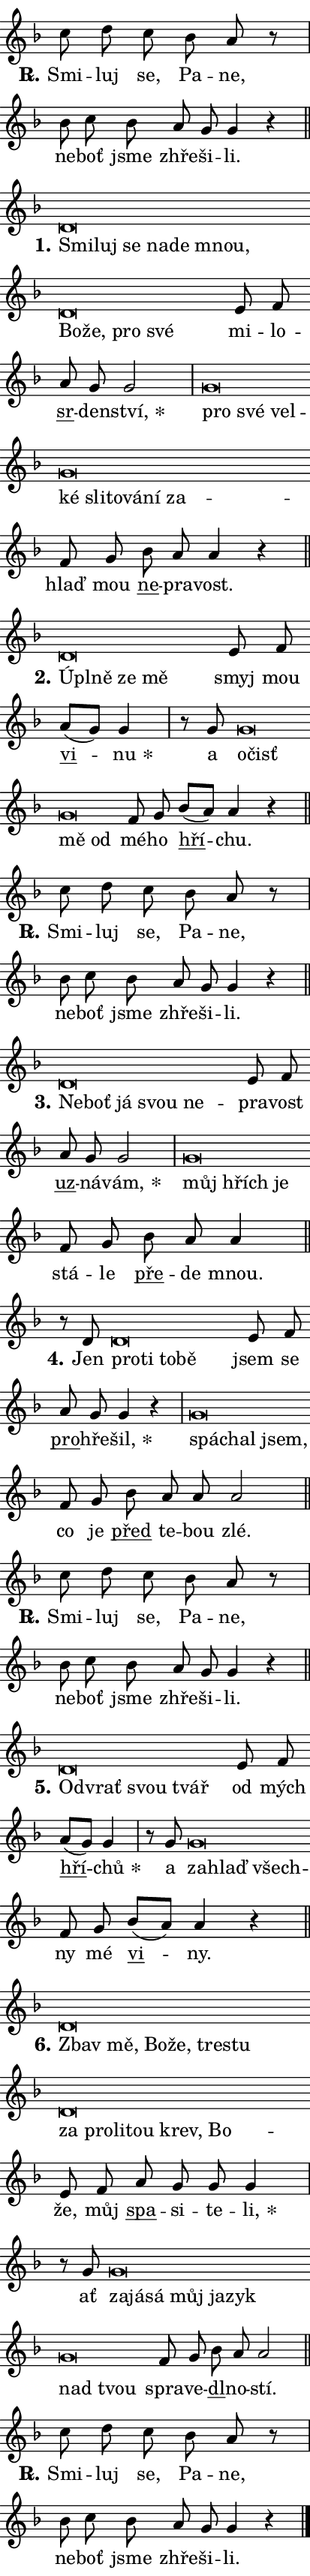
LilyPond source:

\version "2.22.1"
\header { tagline = "" }
\paper {
  indent = 0\cm
  top-margin = 0\cm
  right-margin = 0\cm
  bottom-margin = 0\cm
  left-margin = 0\cm
  paper-width = 7\cm
  page-breaking = #ly:one-page-breaking
  system-system-spacing.basic-distance = #11
  score-system-spacing.basic-distance = #11
  ragged-last = ##f
}


%% Author: Thomas Morley
%% https://lists.gnu.org/archive/html/lilypond-user/2020-05/msg00002.html
#(define (line-position grob)
"Returns position of @var[grob} in current system:
   @code{'start}, if at first time-step
   @code{'end}, if at last time-step
   @code{'middle} otherwise
"
  (let* ((col (ly:item-get-column grob))
         (ln (ly:grob-object col 'left-neighbor))
         (rn (ly:grob-object col 'right-neighbor))
         (col-to-check-left (if (ly:grob? ln) ln col))
         (col-to-check-right (if (ly:grob? rn) rn col))
         (break-dir-left
           (and
             (ly:grob-property col-to-check-left 'non-musical #f)
             (ly:item-break-dir col-to-check-left)))
         (break-dir-right
           (and
             (ly:grob-property col-to-check-right 'non-musical #f)
             (ly:item-break-dir col-to-check-right))))
        (cond ((eqv? 1 break-dir-left) 'start)
              ((eqv? -1 break-dir-right) 'end)
              (else 'middle))))

#(define (tranparent-at-line-position vctor)
  (lambda (grob)
  "Relying on @code{line-position} select the relevant enry from @var{vctor}.
Used to determine transparency,"
    (case (line-position grob)
      ((end) (not (vector-ref vctor 0)))
      ((middle) (not (vector-ref vctor 1)))
      ((start) (not (vector-ref vctor 2))))))

noteHeadBreakVisibility =
#(define-music-function (break-visibility)(vector?)
"Makes @code{NoteHead}s transparent relying on @var{break-visibility}"
#{
  \override NoteHead.transparent =
    #(tranparent-at-line-position break-visibility)
#})

#(define delete-ledgers-for-transparent-note-heads
  (lambda (grob)
    "Reads whether a @code{NoteHead} is transparent.
If so this @code{NoteHead} is removed from @code{'note-heads} from
@var{grob}, which is supposed to be @code{LedgerLineSpanner}.
As a result ledgers are not printed for this @code{NoteHead}"
    (let* ((nhds-array (ly:grob-object grob 'note-heads))
           (nhds-list
             (if (ly:grob-array? nhds-array)
                 (ly:grob-array->list nhds-array)
                 '()))
           ;; Relies on the transparent-property being done before
           ;; Staff.LedgerLineSpanner.after-line-breaking is executed.
           ;; This is fragile ...
           (to-keep
             (remove
               (lambda (nhd)
                 (ly:grob-property nhd 'transparent #f))
               nhds-list)))
      ;; TODO find a better method to iterate over grob-arrays, similiar
      ;; to filter/remove etc for lists
      ;; For now rebuilt from scratch
      (set! (ly:grob-object grob 'note-heads)  '())
      (for-each
        (lambda (nhd)
          (ly:pointer-group-interface::add-grob grob 'note-heads nhd))
        to-keep))))

hideNotes = {
  \noteHeadBreakVisibility #begin-of-line-visible
}
unHideNotes = {
  \noteHeadBreakVisibility #all-visible
}

% work-around for resetting accidentals
% https://lilypond.org/doc/v2.23/Documentation/notation/displaying-rhythms#unmetered-music
cadenzaMeasure = {
  \cadenzaOff
  \partial 1024 s1024
  \cadenzaOn
}

#(define-markup-command (accent layout props text) (markup?)
  "Underline accented syllable"
  (interpret-markup layout props
    #{\markup \override #'(offset . 4.3) \underline { #text }#}))

responsum = \markup \concat {
  "R" \hspace #-1.05 \path #0.1 #'((moveto 0 0.07) (lineto 0.9 0.8)) \hspace #0.05 "."
}

\layout {
    \context {
        \Staff
        \remove "Time_signature_engraver"
        \override LedgerLineSpanner.after-line-breaking = #delete-ledgers-for-transparent-note-heads
    }
    \context {
        \Voice {
            \override NoteHead.output-attributes = #'((class . "notehead"))
            \override Hairpin.height = #0.55
        }
    }
    \context {
        \Lyrics {
            \override StanzaNumber.output-attributes = #'((class . "stanzanumber"))
            \override LyricSpace.minimum-distance = #0.9
            \override LyricText.font-name = #"TeX Gyre Schola"
            \override LyricText.font-size = 1
            \override StanzaNumber.font-name = #"TeX Gyre Schola Bold"
            \override StanzaNumber.font-size = 1
        }
    }
}

% magnetic-lyrics.ily
%
%   written by
%     Jean Abou Samra <jean@abou-samra.fr>
%     Werner Lemberg <wl@gnu.org>
%
%   adapted by
%     Jiri Hon <jiri.hon@gmail.com>
%
% Version 2022-Apr-15

% https://www.mail-archive.com/lilypond-user@gnu.org/msg149350.html

#(define (Left_hyphen_pointer_engraver context)
   "Collect syllable-hyphen-syllable occurrences in lyrics and store
them in properties.  This engraver only looks to the left.  For
example, if the lyrics input is @code{foo -- bar}, it does the
following.

@itemize @bullet
@item
Set the @code{text} property of the @code{LyricHyphen} grob between
@q{foo} and @q{bar} to @code{foo}.

@item
Set the @code{left-hyphen} property of the @code{LyricText} grob with
text @q{foo} to the @code{LyricHyphen} grob between @q{foo} and
@q{bar}.
@end itemize

Use this auxiliary engraver in combination with the
@code{lyric-@/text::@/apply-@/magnetic-@/offset!} hook."
   (let ((hyphen #f)
         (text #f))
     (make-engraver
      (acknowledgers
       ((lyric-syllable-interface engraver grob source-engraver)
        (set! text grob)))
      (end-acknowledgers
       ((lyric-hyphen-interface engraver grob source-engraver)
        ;(when (not (grob::has-interface grob 'lyric-space-interface))
          (set! hyphen grob)));)
      ((stop-translation-timestep engraver)
       (when (and text hyphen)
         (ly:grob-set-object! text 'left-hyphen hyphen))
       (set! text #f)
       (set! hyphen #f)))))

#(define (lyric-text::apply-magnetic-offset! grob)
   "If the space between two syllables is less than the value in
property @code{LyricText@/.details@/.squash-threshold}, move the right
syllable to the left so that it gets concatenated with the left
syllable.

Use this function as a hook for
@code{LyricText@/.after-@/line-@/breaking} if the
@code{Left_@/hyphen_@/pointer_@/engraver} is active."
   (let ((hyphen (ly:grob-object grob 'left-hyphen #f)))
     (when hyphen
       (let ((left-text (ly:spanner-bound hyphen LEFT)))
         (when (grob::has-interface left-text 'lyric-syllable-interface)
           (let* ((common (ly:grob-common-refpoint grob left-text X))
                  (this-x-ext (ly:grob-extent grob common X))
                  (left-x-ext
                   (begin
                     ;; Trigger magnetism for left-text.
                     (ly:grob-property left-text 'after-line-breaking)
                     (ly:grob-extent left-text common X)))
                  ;; `delta` is the gap width between two syllables.
                  (delta (- (interval-start this-x-ext)
                            (interval-end left-x-ext)))
                  (details (ly:grob-property grob 'details))
                  (threshold (assoc-get 'squash-threshold details 0.2)))
             (when (< delta threshold)
               (let* (;; We have to manipulate the input text so that
                      ;; ligatures crossing syllable boundaries are not
                      ;; disabled.  For languages based on the Latin
                      ;; script this is essentially a beautification.
                      ;; However, for non-Western scripts it can be a
                      ;; necessity.
                      (lt (ly:grob-property left-text 'text))
                      (rt (ly:grob-property grob 'text))
                      (is-space (grob::has-interface hyphen 'lyric-space-interface))
                      (space (if is-space " " ""))
                      (space-markup (grob-interpret-markup grob " "))
                      (space-size (interval-length (ly:stencil-extent space-markup X)))
                      (extra-delta (if is-space space-size 0))
                      ;; Append new syllable.
                      (ltrt-space (if (and (string? lt) (string? rt))
                                (string-append lt space rt)
                                (make-concat-markup (list lt space rt))))
                      ;; Right-align `ltrt` to the right side.
                      (ltrt-space-markup (grob-interpret-markup
                               grob
                               (make-translate-markup
                                (cons (interval-length this-x-ext) 0)
                                (make-right-align-markup ltrt-space)))))
                 (begin
                   ;; Don't print `left-text`.
                   (ly:grob-set-property! left-text 'stencil #f)
                   ;; Set text and stencil (which holds all collected
                   ;; syllables so far) and shift it to the left.
                   (ly:grob-set-property! grob 'text ltrt-space)
                   (ly:grob-set-property! grob 'stencil ltrt-space-markup)
                   (ly:grob-translate-axis! grob (- (- delta extra-delta)) X))))))))))


#(define (lyric-hyphen::displace-bounds-first grob)
   ;; Make very sure this callback isn't triggered too early.
   (let ((left (ly:spanner-bound grob LEFT))
         (right (ly:spanner-bound grob RIGHT)))
     (ly:grob-property left 'after-line-breaking)
     (ly:grob-property right 'after-line-breaking)
     (ly:lyric-hyphen::print grob)))

squashThreshold = #0.4

\layout {
  \context {
    \Lyrics
    \consists #Left_hyphen_pointer_engraver
    \override LyricText.after-line-breaking =
      #lyric-text::apply-magnetic-offset!
    \override LyricHyphen.stencil = #lyric-hyphen::displace-bounds-first
    \override LyricText.details.squash-threshold = \squashThreshold
    \override LyricHyphen.minimum-distance = 0
    \override LyricHyphen.minimum-length = \squashThreshold
  }
}

squash = \override LyricText.details.squash-threshold = 9999
unSquash = \override LyricText.details.squash-threshold = \squashThreshold

left = \override LyricText.self-alignment-X = #LEFT
unLeft = \revert LyricText.self-alignment-X

starOffset = #(lambda (grob) 
                (let ((x_offset (ly:self-alignment-interface::aligned-on-x-parent grob)))
                  (if (= x_offset 0) 0 (+ x_offset 1.2))))

star = #(define-music-function (syllable)(string?)
"Append star separator at the end of a syllable"
#{
  \once \override LyricText.X-offset = #starOffset
  \lyricmode { \markup {
    #syllable
    \override #'((font-name . "TeX Gyre Schola Bold")) \hspace #0.2 \lower #0.65 \larger "*"
  } }
#})

starAccent = #(define-music-function (syllable)(string?)
"Append star separator at the end of a syllable and make accent"
#{
  \once \override LyricText.X-offset = #starOffset
  \lyricmode { \markup {
    \accent #syllable
    \override #'((font-name . "TeX Gyre Schola Bold")) \hspace #0.2 \lower #0.65 \larger "*"
  } }
#})

breath = #(define-music-function (syllable)(string?)
"Append breathing indicator at the end of a syllable"
#{
  \lyricmode { \markup { #syllable "+" } }
#})

optionalBreath = #(define-music-function (syllable)(string?)
"Append optional breathing indicator at the end of a syllable"
#{
  \lyricmode { \markup { #syllable "(+)" } }
#})


\score {
    <<
        \new Voice = "melody" { \cadenzaOn \key f \major \relative { c''8 d c bes a r \cadenzaMeasure \bar "|" bes c bes \bar "" a g g4 r \cadenzaMeasure \bar "||" \break }
\relative { d'\breve*1/16 \hideNotes \breve*1/16 \bar "" \breve*1/16 \bar "" \breve*1/16 \bar "" \breve*1/16 \bar "" \breve*1/16 \bar "" \breve*1/16 \bar "" \breve*1/16 \bar "" \breve*1/16 \breve*1/16 \bar "" \unHideNotes e8 f \bar "" a g g2 \cadenzaMeasure \bar "|" g\breve*1/16 \hideNotes \breve*1/16 \bar "" \breve*1/16 \bar "" \breve*1/16 \bar "" \breve*1/16 \bar "" \breve*1/16 \bar "" \breve*1/16 \bar "" \breve*1/16 \breve*1/16 \bar "" \unHideNotes f8 g \bar "" bes a a4 r \cadenzaMeasure \bar "||" \break }
\relative { d'\breve*1/16 \hideNotes \breve*1/16 \bar "" \breve*1/16 \breve*1/16 \bar "" \unHideNotes e8 f \bar "" a[( g)] g4 \cadenzaMeasure \bar "|" r8 g8 g\breve*1/16 \hideNotes \breve*1/16 \bar "" \breve*1/16 \breve*1/16 \bar "" \unHideNotes f8 g \bar "" bes[( a)] a4 r \cadenzaMeasure \bar "||" \break }
\relative { c''8 d c bes a r \cadenzaMeasure \bar "|" bes c bes \bar "" a g g4 r \cadenzaMeasure \bar "||" \break }
\relative { d'\breve*1/16 \hideNotes \breve*1/16 \bar "" \breve*1/16 \bar "" \breve*1/16 \breve*1/16 \bar "" \unHideNotes e8 f \bar "" a g g2 \cadenzaMeasure \bar "|" g\breve*1/16 \hideNotes \breve*1/16 \breve*1/16 \bar "" \unHideNotes f8 g \bar "" bes a a4 \cadenzaMeasure \bar "||" \break }
\relative { r8 d'8 d\breve*1/16 \hideNotes \breve*1/16 \bar "" \breve*1/16 \breve*1/16 \bar "" \unHideNotes e8 f \bar "" a g g4 r \cadenzaMeasure \bar "|" g\breve*1/16 \hideNotes \breve*1/16 \breve*1/16 \bar "" \unHideNotes f8 g \bar "" bes a a a2 \cadenzaMeasure \bar "||" \break }
\relative { c''8 d c bes a r \cadenzaMeasure \bar "|" bes c bes \bar "" a g g4 r \cadenzaMeasure \bar "||" \break }
\relative { d'\breve*1/16 \hideNotes \breve*1/16 \bar "" \breve*1/16 \breve*1/16 \bar "" \unHideNotes e8 f \bar "" a[( g)] g4 \cadenzaMeasure \bar "|" r8 g8 g\breve*1/16 \hideNotes \breve*1/16 \breve*1/16 \bar "" \unHideNotes f8 g \bar "" bes[( a)] a4 r \cadenzaMeasure \bar "||" \break }
\relative { d'\breve*1/16 \hideNotes \breve*1/16 \bar "" \breve*1/16 \bar "" \breve*1/16 \bar "" \breve*1/16 \bar "" \breve*1/16 \bar "" \breve*1/16 \bar "" \breve*1/16 \bar "" \breve*1/16 \bar "" \breve*1/16 \bar "" \breve*1/16 \breve*1/16 \bar "" \unHideNotes e8 f \bar "" a g g g4 \cadenzaMeasure \bar "|" r8 g8 g\breve*1/16 \hideNotes \breve*1/16 \bar "" \breve*1/16 \bar "" \breve*1/16 \bar "" \breve*1/16 \bar "" \breve*1/16 \bar "" \breve*1/16 \breve*1/16 \bar "" \unHideNotes f8 g \bar "" bes a a2 \cadenzaMeasure \bar "||" \break }
\relative { c''8 d c bes a r \cadenzaMeasure \bar "|" bes c bes \bar "" a g g4 r \cadenzaMeasure \bar "||" \break } \bar "|." }
        \new Lyrics \lyricsto "melody" { \lyricmode { \set stanza = \responsum
Smi -- luj se, Pa -- ne, ne -- boť jsme zhře -- ši -- li.
\set stanza = "1."
\left Smi -- \squash luj se na -- de mnou, Bo -- že, pro své \unLeft \unSquash mi -- lo -- \markup \accent sr -- den -- \star ství, \left pro \squash své vel -- ké sli -- to -- vá -- ní za -- \unLeft \unSquash hlaď mou \markup \accent ne -- pra -- vost.
\set stanza = "2."
\left Úpl -- \squash ně ze mě \unLeft \unSquash smyj mou \markup \accent vi -- \star nu a \left o -- \squash čisť mě od \unLeft \unSquash mé -- ho \markup \accent hří -- chu.
\set stanza = \responsum
Smi -- luj se, Pa -- ne, ne -- boť jsme zhře -- ši -- li.
\set stanza = "3."
\left Ne -- \squash boť já svou ne -- \unLeft \unSquash pra -- vost \markup \accent uz -- ná -- \star vám, \left můj \squash hřích je \unLeft \unSquash stá -- le \markup \accent pře -- de mnou.
\set stanza = "4."
Jen \left pro -- \squash ti to -- bě \unLeft \unSquash jsem se \markup \accent pro -- hře -- \star šil, \left spá -- \squash chal jsem, \unLeft \unSquash co je \markup \accent před te -- bou zlé.
\set stanza = \responsum
Smi -- luj se, Pa -- ne, ne -- boť jsme zhře -- ši -- li.
\set stanza = "5."
\left Od -- \squash vrať svou tvář \unLeft \unSquash od mých \markup \accent hří -- \star chů a \left za -- \squash hlaď všech -- \unLeft \unSquash ny mé \markup \accent vi -- ny.
\set stanza = "6."
\left Zbav \squash mě, Bo -- že, tre -- stu za pro -- li -- tou krev, Bo -- \unLeft \unSquash že, můj \markup \accent spa -- si -- te -- \star li, ať \left za -- \squash já -- sá můj ja -- zyk nad tvou \unLeft \unSquash spra -- ve -- \markup \accent dl -- no -- stí.
\set stanza = \responsum
Smi -- luj se, Pa -- ne, ne -- boť jsme zhře -- ši -- li. } }
    >>
    \layout {}
}
